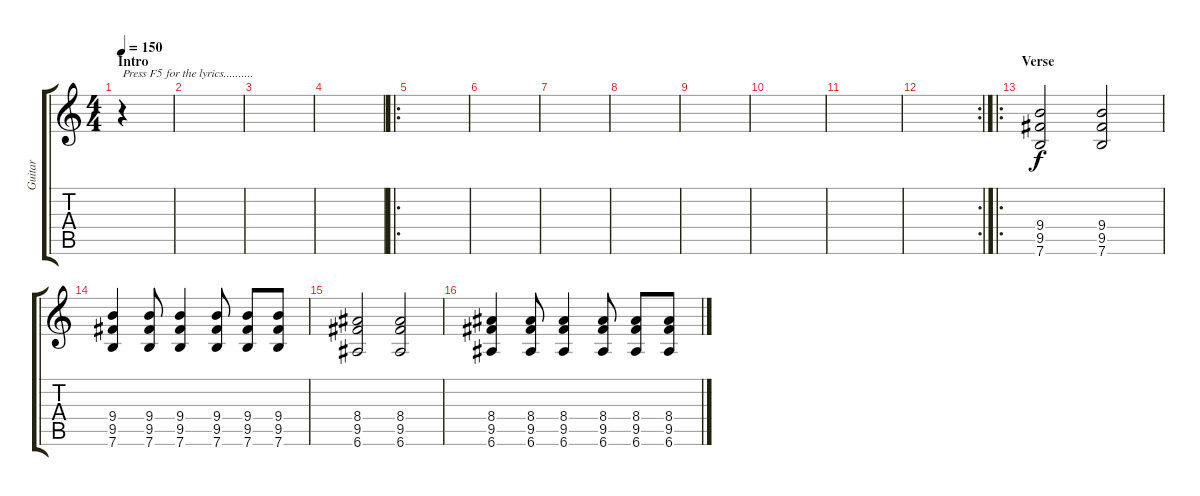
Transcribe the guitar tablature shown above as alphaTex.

\track ("Guitar" "Guitar") {instrument electricguitarmuted}
\staff {score tabs}
\tuning (E4 B3 G3 D3 A2 E2) {hide}
\ts (4 4)
\section ("" "Intro")
\tempo 150
\clef g2
\ks c
r.4{txt "Press F5 for the lyrics.........." dy f instrument electricguitarmuted} |
|
|
|
\ro
|
|
|
|
|
|
|
\rc 2
|
\ro
\section ("" "Verse")
(9.4 9.5 7.6).2 (9.4 9.5 7.6).2 |
(9.4 9.5 7.6).4 (9.4 9.5 7.6).8 (9.4 9.5 7.6).4 (9.4 9.5 7.6).8 (9.4 9.5 7.6).8 (9.4 9.5 7.6).8 |
(8.4 9.5 6.6).2 (8.4 9.5 6.6).2 |
(8.4 9.5 6.6).4 (8.4 9.5 6.6).8 (8.4 9.5 6.6).4 (8.4 9.5 6.6).8 (8.4 9.5 6.6).8 (8.4 9.5 6.6).8
